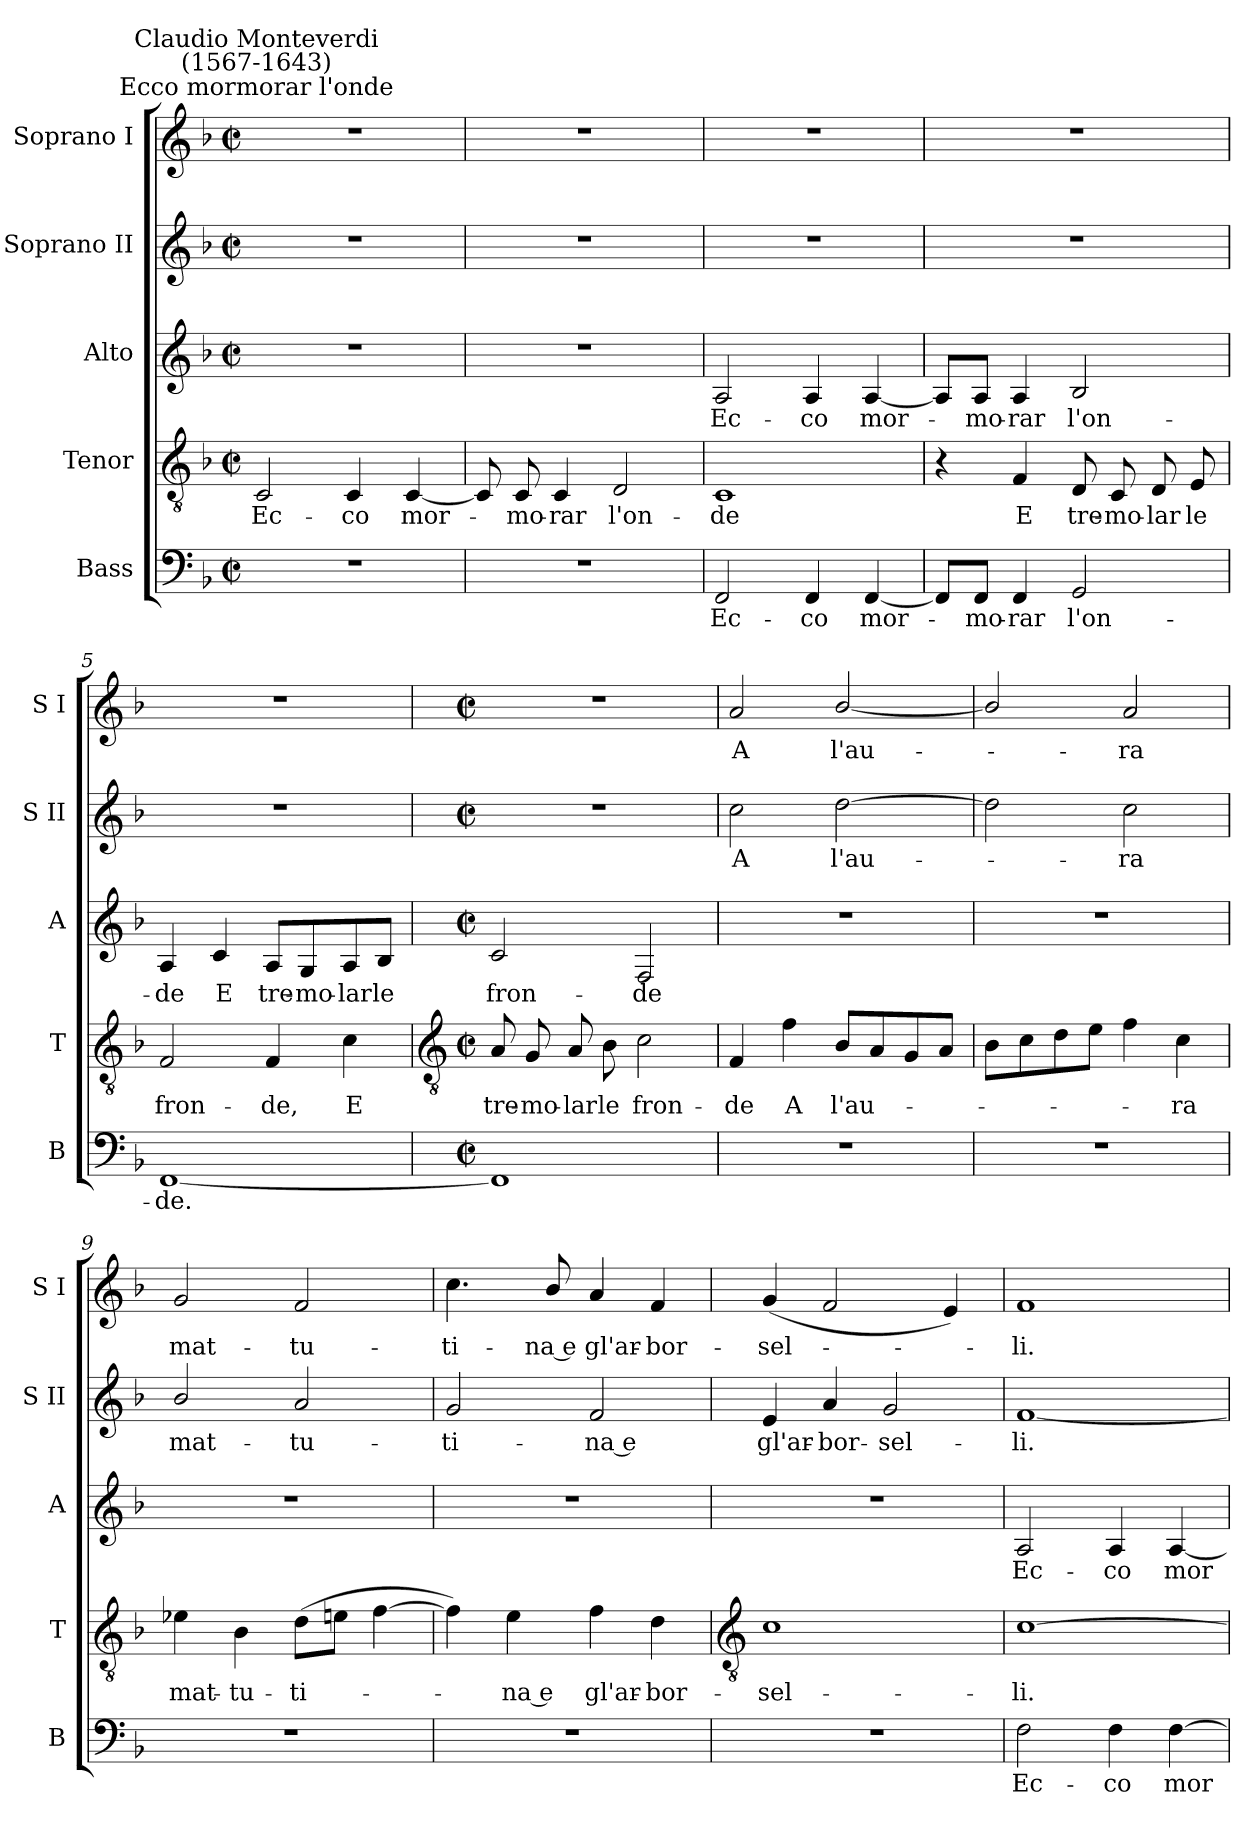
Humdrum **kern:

**kern	**text	**kern	**text	**kern	**text	**kern	**text	**kern	**text
*part5	*part5	*part4	*part4	*part3	*part3	*part2	*part2	*part1	*part1
*staff5	*staff5	*staff4	*staff4	*staff3	*staff3	*staff2	*staff2	*staff1	*staff1
*I"Bass	*	*I"Tenor	*	*I"Alto	*	*I"Soprano II	*	*I"Soprano I	*
*I'B	*	*I'T	*	*I'A	*	*I'S II	*	*I'S I	*
*clefF4	*	*clefGv2	*	*clefG2	*	*clefG2	*	*clefG2	*
*k[b-]	*	*k[b-]	*	*k[b-]	*	*k[b-]	*	*k[b-]	*
*F:	*	*F:	*	*F:	*	*F:	*	*F:	*
*M2/2	*	*M2/2	*	*M2/2	*	*M2/2	*	*M2/2	*
*met(c|)	*	*met(c|)	*	*met(c|)	*	*met(c|)	*	*met(c|)	*
=1	=1	=1	=1	=1	=1	=1	=1	=1	=1
!	!	!	!	!	!	!	!	!LO:TX:a:cj:t=Ecco mormorar l'onde	!
!	!	!	!	!	!	!	!	!LO:TX:a:cj:t=Claudio Monteverdi\n(1567-1643)	!
!	!	!	!LO:LY:b	!	!	!	!	!	!
1r	.	2C	Ec-	1r	.	1r	.	1r	.
!	!	!	!LO:LY:b	!	!	!	!	!	!
.	.	4C	-co	.	.	.	.	.	.
!	!	!	!LO:LY:b	!	!	!	!	!	!
.	.	[4C	mor-	.	.	.	.	.	.
=2	=2	=2	=2	=2	=2	=2	=2	=2	=2
1r	.	8C]	.	1r	.	1r	.	1r	.
!	!	!	!LO:LY:b	!	!	!	!	!	!
.	.	8C	mo-	.	.	.	.	.	.
!	!	!	!LO:LY:b	!	!	!	!	!	!
.	.	4C	-rar	.	.	.	.	.	.
!	!	!	!LO:LY:b	!	!	!	!	!	!
.	.	2D	l'on-	.	.	.	.	.	.
=3	=3	=3	=3	=3	=3	=3	=3	=3	=3
!	!LO:LY:b	!	!LO:LY:b	!	!LO:LY:b	!	!	!	!
2FF	Ec-	1C	-de	2A	Ec-	1r	.	1r	.
!	!LO:LY:b	!	!	!	!LO:LY:b	!	!	!	!
4FF	-co	.	.	4A	-co	.	.	.	.
!	!LO:LY:b	!	!	!	!LO:LY:b	!	!	!	!
[4FF	mor-	.	.	[4A	mor-	.	.	.	.
=4	=4	=4	=4	=4	=4	=4	=4	=4	=4
8FF/L]	.	4r	.	8A/L]	.	1r	.	1r	.
!	!LO:LY:b	!	!	!	!LO:LY:b	!	!	!	!
8FF/J	mo-	.	.	8A/J	mo-	.	.	.	.
!	!LO:LY:b	!	!LO:LY:b	!	!LO:LY:b	!	!	!	!
4FF	-rar	4F	E	4A	-rar	.	.	.	.
!	!LO:LY:b	!	!LO:LY:b	!	!LO:LY:b	!	!	!	!
2GG	l'on-	8D	tre-	2B-	l'on-	.	.	.	.
!	!	!	!LO:LY:b	!	!	!	!	!	!
.	.	8C	-mo-	.	.	.	.	.	.
!	!	!	!LO:LY:b	!	!	!	!	!	!
.	.	8D	-lar	.	.	.	.	.	.
!	!	!	!LO:LY:b	!	!	!	!	!	!
.	.	8E	le	.	.	.	.	.	.
=5	=5	=5	=5	=5	=5	=5	=5	=5	=5
!	!LO:LY:b	!	!LO:LY:b	!	!LO:LY:b	!	!	!	!
[1FF	-de.	2F	fron-	4A	-de	1r	.	1r	.
!	!	!	!	!	!LO:LY:b	!	!	!	!
.	.	.	.	4c	E	.	.	.	.
!	!	!	!LO:LY:b	!	!LO:LY:b	!	!	!	!
.	.	4F	-de,	8A/L	tre-	.	.	.	.
!	!	!	!	!	!LO:LY:b	!	!	!	!
.	.	.	.	8G/	-mo-	.	.	.	.
!	!	!	!LO:LY:b	!	!LO:LY:b	!	!	!	!
.	.	4c	E	8A/	-lar	.	.	.	.
!	!	!	!	!	!LO:LY:b	!	!	!	!
.	.	.	.	8B-/J	le	.	.	.	.
!!LO:LB:g=z
=6	=6	=6	=6	=6	=6	=6	=6	=6	=6
*	*	*clefGv2	*	*	*	*	*	*	*
*M2/2	*	*M2/2	*	*M2/2	*	*M2/2	*	*M2/2	*
*met(c|)	*	*met(c|)	*	*met(c|)	*	*met(c|)	*	*met(c|)	*
!	!	!	!LO:LY:b	!	!LO:LY:b	!	!	!	!
1FF]	.	8A	tre-	2c	fron-	1r	.	1r	.
!	!	!	!LO:LY:b	!	!	!	!	!	!
.	.	8G	-mo-	.	.	.	.	.	.
!	!	!	!LO:LY:b	!	!	!	!	!	!
.	.	8A	-lar	.	.	.	.	.	.
!	!	!	!LO:LY:b	!	!	!	!	!	!
.	.	8B-	le	.	.	.	.	.	.
!	!	!	!LO:LY:b	!	!LO:LY:b	!	!	!	!
.	.	2c	fron-	2F	-de	.	.	.	.
=7	=7	=7	=7	=7	=7	=7	=7	=7	=7
!	!	!	!LO:LY:b	!	!	!	!LO:LY:b	!	!LO:LY:b
1r	.	4F	-de	1r	.	2cc	A	2a	A
!	!	!	!LO:LY:b	!	!	!	!	!	!
.	.	4f	A	.	.	.	.	.	.
!	!	!	!LO:LY:b	!	!	!	!LO:LY:b	!	!LO:LY:b
.	.	8B-L	l'au-	.	.	[2dd	l'au-	[2b-/	l'au-
.	.	8A	.	.	.	.	.	.	.
.	.	8G	.	.	.	.	.	.	.
.	.	8AJ	.	.	.	.	.	.	.
=8	=8	=8	=8	=8	=8	=8	=8	=8	=8
1r	.	8B-L	.	1r	.	2dd]	.	2b-/]	.
.	.	8c	.	.	.	.	.	.	.
.	.	8d	.	.	.	.	.	.	.
.	.	8eJ	.	.	.	.	.	.	.
!	!	!	!	!	!	!	!LO:LY:b	!	!LO:LY:b
.	.	4f	.	.	.	2cc	ra	2a	ra
!	!	!	!LO:LY:b	!	!	!	!	!	!
.	.	4c	ra	.	.	.	.	.	.
=9	=9	=9	=9	=9	=9	=9	=9	=9	=9
!	!	!	!LO:LY:b	!	!	!	!LO:LY:b	!	!LO:LY:b
1r	.	4e-X	mat-	1r	.	2b-/	mat-	2g	mat-
!	!	!	!LO:LY:b	!	!	!	!	!	!
.	.	4B-	-tu-	.	.	.	.	.	.
!	!	!	!LO:LY:b	!	!	!	!LO:LY:b	!	!LO:LY:b
.	.	(>8dL	-ti-	.	.	2a	-tu-	2f	-tu-
.	.	8enJ	.	.	.	.	.	.	.
.	.	[4f	.	.	.	.	.	.	.
=10	=10	=10	=10	=10	=10	=10	=10	=10	=10
!	!	!	!	!	!	!	!LO:LY:b	!	!LO:LY:b
1r	.	4f])	.	1r	.	2g	-ti-	4.cc	-ti-
!	!	!	!LO:LY:b	!	!	!	!	!	!
.	.	4e	na e	.	.	.	.	.	.
!	!	!	!	!	!	!	!	!	!LO:LY:b
.	.	.	.	.	.	.	.	8b-/	-na e
!	!	!	!LO:LY:b	!	!	!	!LO:LY:b	!	!LO:LY:b
.	.	4f	gl'ar-	.	.	2f	-na e	4a	gl'ar-
!	!	!	!LO:LY:b	!	!	!	!	!	!LO:LY:b
.	.	4d	-bor-	.	.	.	.	4f	-bor-
!!LO:LB:g=z
=11	=11	=11	=11	=11	=11	=11	=11	=11	=11
*	*	*clefGv2	*	*	*	*	*	*	*
!	!	!	!LO:LY:b	!	!	!	!LO:LY:b	!	!LO:LY:b
1r	.	1c	-sel-	1r	.	4e	gl'ar-	(<4g	-sel-
!	!	!	!	!	!	!	!LO:LY:b	!	!
.	.	.	.	.	.	4a	-bor-	2f	.
!	!	!	!	!	!	!	!LO:LY:b	!	!
.	.	.	.	.	.	2g	-sel-	.	.
.	.	.	.	.	.	.	.	4e)	.
=12	=12	=12	=12	=12	=12	=12	=12	=12	=12
!	!LO:LY:b	!	!LO:LY:b	!	!LO:LY:b	!	!LO:LY:b	!	!LO:LY:b
2F	Ec-	[1c	-li.	2A	Ec-	[1f	-li.	1f	li.
!	!LO:LY:b	!	!	!	!LO:LY:b	!	!	!	!
4F	-co	.	.	4A	-co	.	.	.	.
!	!LO:LY:b	!	!	!	!LO:LY:b	!	!	!	!
[4F	mor-	.	.	[4A	mor-	.	.	.	.
=	=	=	=	=	=	=	=	=	=
*-	*-	*-	*-	*-	*-	*-	*-	*-	*-
